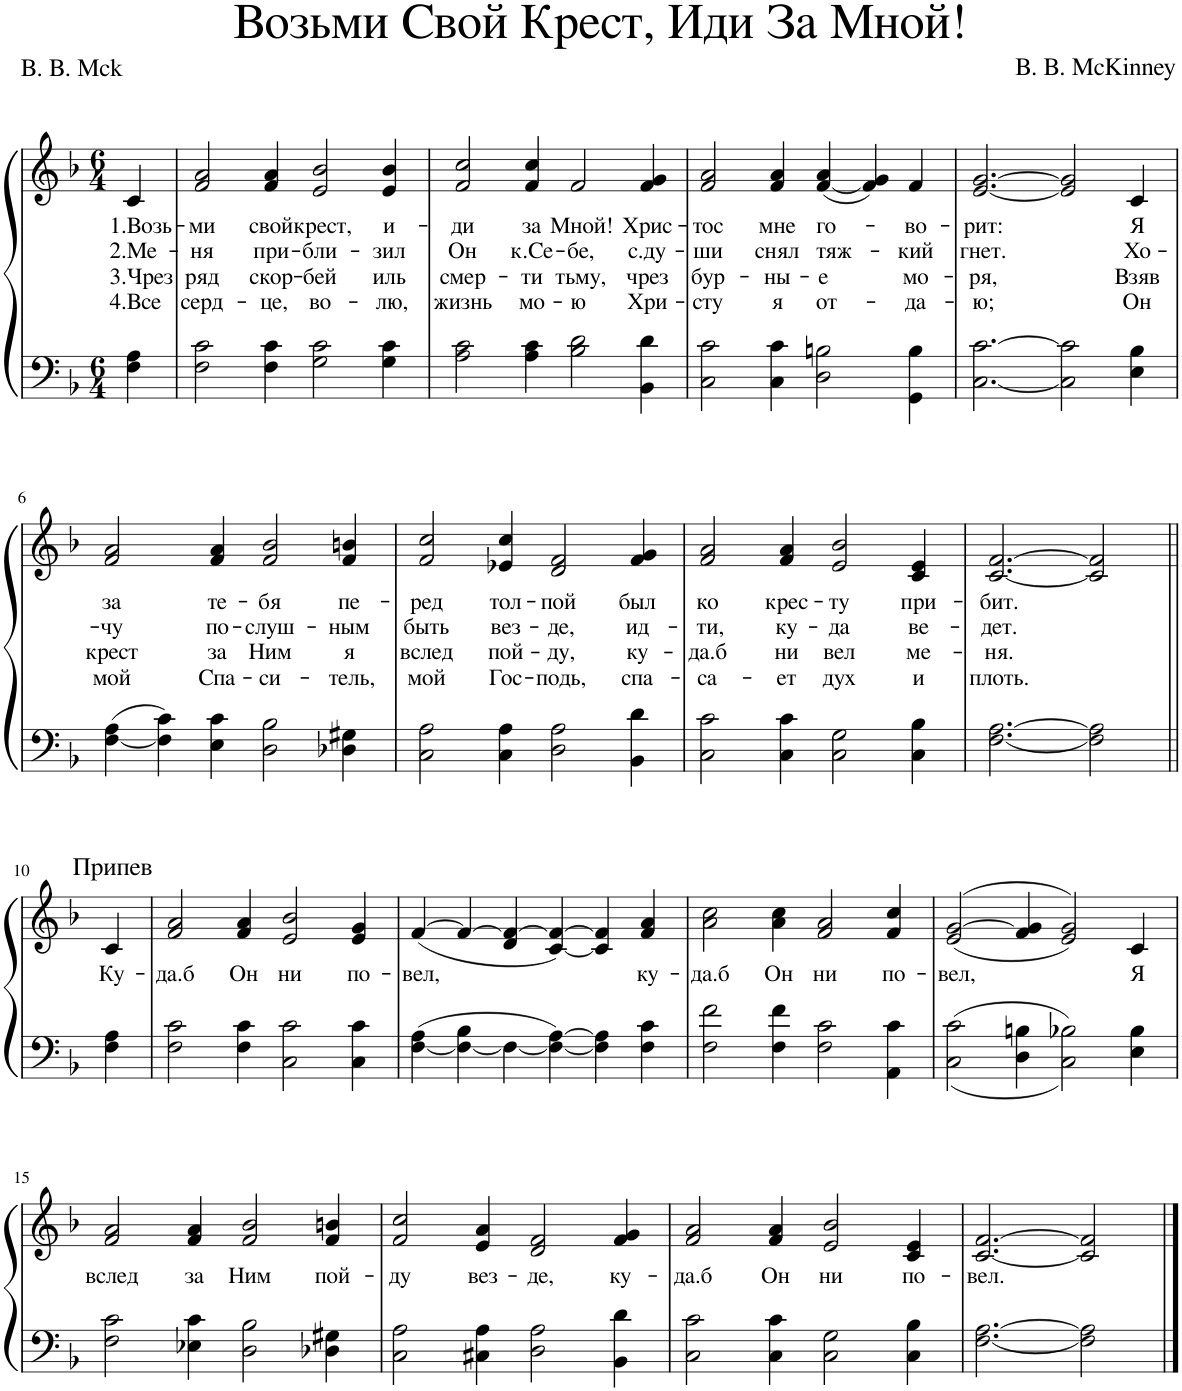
**kern	**kern	**text	**text	**text	**text
*part1	*part1	*part1	*part1	*part1	*part1
*staff2	*staff1	*staff1	*staff1	*staff1	*staff1
*I"Piano	*	*	*	*	*
*I'Pno.	*	*	*	*	*
*clefF4	*clefG2	*	*	*	*
*k[b-]	*k[b-]	*	*	*	*
*M6/4	*M6/4	*	*	*	*
=1	=1	=1	=1	=1	=1
!	!	!LO:LY:b	!LO:LY:b	!LO:LY:b	!LO:LY:b
4F\ 4A\	4c/	1.Возь-	2.Ме-	3.Чрез	4.Все
=2	=2	=2	=2	=2	=2
!	!	!LO:LY:b	!LO:LY:b	!LO:LY:b	!LO:LY:b
2F\ 2c\	2f/ 2a/	-ми	-ня	ряд	серд-
!	!	!LO:LY:b	!LO:LY:b	!LO:LY:b	!LO:LY:b
4F\ 4c\	4f/ 4a/	свой	при-	скор-	-це,
!	!	!LO:LY:b	!LO:LY:b	!LO:LY:b	!LO:LY:b
2G\ 2c\	2e/ 2b-/	крест,	-бли-	-бей	во-
!	!	!LO:LY:b	!LO:LY:b	!LO:LY:b	!LO:LY:b
4G\ 4c\	4e/ 4b-/	и-	-зил	иль	-лю,
=3	=3	=3	=3	=3	=3
!	!	!LO:LY:b	!LO:LY:b	!LO:LY:b	!LO:LY:b
2A\ 2c\	2f/ 2cc/	-ди	Он	смер-	жизнь
!	!	!LO:LY:b	!LO:LY:b	!LO:LY:b	!LO:LY:b
4A\ 4c\	4f/ 4cc/	за	к.Се-	-ти	мо-
!	!	!LO:LY:b	!LO:LY:b	!LO:LY:b	!LO:LY:b
2B-\ 2d\	2f/	Мной!	-бе,	тьму,	-ю
!	!	!LO:LY:b	!LO:LY:b	!LO:LY:b	!LO:LY:b
4BB-\ 4d\	4f/ 4g/	Хрис-	с.ду-	чрез	Хри-
=4	=4	=4	=4	=4	=4
!	!	!LO:LY:b	!LO:LY:b	!LO:LY:b	!LO:LY:b
2C\ 2c\	2f/ 2a/	-тос	-ши	бур-	-сту
!	!	!LO:LY:b	!LO:LY:b	!LO:LY:b	!LO:LY:b
4C\ 4c\	4f/ 4a/	мне	снял	-ны-	я
!	!	!LO:LY:b	!LO:LY:b	!LO:LY:b	!LO:LY:b
2D\ 2Bn\	([4f/ 4a/	го-	тяж-	-е	от-
.	4f/] 4g/)	.	.	.	.
!	!	!LO:LY:b	!LO:LY:b	!LO:LY:b	!LO:LY:b
4GG\ 4B\	4f/	-во-	-кий	мо-	-да-
=5	=5	=5	=5	=5	=5
!	!	!LO:LY:b	!LO:LY:b	!LO:LY:b	!LO:LY:b
[2.C\ [2.c\	[2.e/ [2.g/	-рит:	гнет.	-ря,	-ю;
2C\] 2c\]	2e/] 2g/]	.	.	.	.
!	!	!LO:LY:b	!LO:LY:b	!LO:LY:b	!LO:LY:b
4E\ 4B-\	4c/	Я	Хо-	Взяв	Он
!!LO:LB:g=z
=6	=6	=6	=6	=6	=6
!	!	!LO:LY:b	!LO:LY:b	!LO:LY:b	!LO:LY:b
[4F\ 4A\	2f/ 2a/	за	-чу	крест	мой
4F\] 4c\	.	.	.	.	.
!	!	!LO:LY:b	!LO:LY:b	!LO:LY:b	!LO:LY:b
4E\ 4c\	4f/ 4a/	те-	по-	за	Спа-
!	!	!LO:LY:b	!LO:LY:b	!LO:LY:b	!LO:LY:b
2D\ 2B-\	2f/ 2b-/	-бя	-слуш-	Ним	-си-
!	!	!LO:LY:b	!LO:LY:b	!LO:LY:b	!LO:LY:b
4D-X\ 4G#X\	4f/ 4bn/	пе-	-ным	я	-тель,
=7	=7	=7	=7	=7	=7
!	!	!LO:LY:b	!LO:LY:b	!LO:LY:b	!LO:LY:b
2C\ 2A\	2f/ 2cc/	-ред	быть	вслед	мой
!	!	!LO:LY:b	!LO:LY:b	!LO:LY:b	!LO:LY:b
4C\ 4A\	4e-X/ 4cc/	тол-	вез-	пой-	Гос-
!	!	!LO:LY:b	!LO:LY:b	!LO:LY:b	!LO:LY:b
2D\ 2A\	2d/ 2f/	-пой	-де,	-ду,	-подь,
!	!	!LO:LY:b	!LO:LY:b	!LO:LY:b	!LO:LY:b
4BB-\ 4d\	4f/ 4g/	был	ид-	ку-	спа-
=8	=8	=8	=8	=8	=8
!	!	!LO:LY:b	!LO:LY:b	!LO:LY:b	!LO:LY:b
2C\ 2c\	2f/ 2a/	ко	-ти,	-да.б	-са-
!	!	!LO:LY:b	!LO:LY:b	!LO:LY:b	!LO:LY:b
4C\ 4c\	4f/ 4a/	крес-	ку-	ни	-ет
!	!	!LO:LY:b	!LO:LY:b	!LO:LY:b	!LO:LY:b
2C\ 2G\	2e/ 2b-/	-ту	-да	вел	дух
!	!	!LO:LY:b	!LO:LY:b	!LO:LY:b	!LO:LY:b
4C\ 4B-\	4c/ 4e/	при-	ве-	ме-	и
=9	=9	=9	=9	=9	=9
!	!	!LO:LY:b	!LO:LY:b	!LO:LY:b	!LO:LY:b
[2.F\ [2.A\	[2.c/ [2.f/	-бит.	-дет.	-ня.	плоть.
2F\] 2A\]	2c/] 2f/]	.	.	.	.
!!LO:LB:g=z
=10||	=10||	=10||	=10||	=10||	=10||
!	!LO:TX:a:t=Припев	!	!	!	!
!	!	!LO:LY:b	!	!	!
4F\ 4A\	4c/	Ку-	.	.	.
=11	=11	=11	=11	=11	=11
!	!	!LO:LY:b	!	!	!
2F\ 2c\	2f/ 2a/	-да.б	.	.	.
!	!	!LO:LY:b	!	!	!
4F\ 4c\	4f/ 4a/	Он	.	.	.
!	!	!LO:LY:b	!	!	!
2C\ 2c\	2e/ 2b-/	ни	.	.	.
!	!	!LO:LY:b	!	!	!
4C\ 4c\	4e/ 4g/	по-	.	.	.
=12	=12	=12	=12	=12	=12
!	!	!LO:LY:b	!	!	!
[4F\ 4A\	([>4f/	-вел,	.	.	.
4F\_ 4B-\	4f/_	.	.	.	.
4F\_	4d/ 4f/_	.	.	.	.
4F\_ [4A\	[4c/ 4f/_)	.	.	.	.
4F\] 4A\]	4c/] 4f/]	.	.	.	.
!	!	!LO:LY:b	!	!	!
4F\ 4c\	4f/ 4a/	ку-	.	.	.
=13	=13	=13	=13	=13	=13
!	!	!LO:LY:b	!	!	!
2F\ 2f\	2a\ 2cc\	-да.б	.	.	.
!	!	!LO:LY:b	!	!	!
4F\ 4f\	4a\ 4cc\	Он	.	.	.
!	!	!LO:LY:b	!	!	!
2F\ 2c\	2f/ 2a/	ни	.	.	.
!	!	!LO:LY:b	!	!	!
4AA\ 4c\	4f/ 4cc/	по-	.	.	.
=14	=14	=14	=14	=14	=14
!	!	!LO:LY:b	!	!	!
2C\ 2c\	((>2e/ [2g/	-вел,	.	.	.
4D\ 4Bn\	4f/ 4g/]	.	.	.	.
2C\ 2B-X\	2e/ 2g/))	.	.	.	.
!	!	!LO:LY:b	!	!	!
4E\ 4B-\	4c/	Я	.	.	.
!!LO:LB:g=z
=15	=15	=15	=15	=15	=15
!	!	!LO:LY:b	!	!	!
2F\ 2c\	2f/ 2a/	вслед	.	.	.
!	!	!LO:LY:b	!	!	!
4E-X\ 4c\	4f/ 4a/	за	.	.	.
!	!	!LO:LY:b	!	!	!
2D\ 2B-\	2f/ 2b-/	Ним	.	.	.
!	!	!LO:LY:b	!	!	!
4D-X\ 4G#X\	4f/ 4bn/	пой-	.	.	.
=16	=16	=16	=16	=16	=16
!	!	!LO:LY:b	!	!	!
2C\ 2A\	2f/ 2cc/	-ду	.	.	.
!	!	!LO:LY:b	!	!	!
4C#X\ 4A\	4e/ 4a/	вез-	.	.	.
!	!	!LO:LY:b	!	!	!
2D\ 2A\	2d/ 2f/	-де,	.	.	.
!	!	!LO:LY:b	!	!	!
4BB-\ 4d\	4f/ 4g/	ку-	.	.	.
=17	=17	=17	=17	=17	=17
!	!	!LO:LY:b	!	!	!
2C\ 2c\	2f/ 2a/	-да.б	.	.	.
!	!	!LO:LY:b	!	!	!
4C\ 4c\	4f/ 4a/	Он	.	.	.
!	!	!LO:LY:b	!	!	!
2C\ 2G\	2e/ 2b-/	ни	.	.	.
!	!	!LO:LY:b	!	!	!
4C\ 4B-\	4c/ 4e/	по-	.	.	.
=18	=18	=18	=18	=18	=18
!	!	!LO:LY:b	!	!	!
[2.F\ [2.A\	[2.c/ [2.f/	-вел.	.	.	.
2F\] 2A\]	2c/] 2f/]	.	.	.	.
==	==	==	==	==	==
*-	*-	*-	*-	*-	*-
